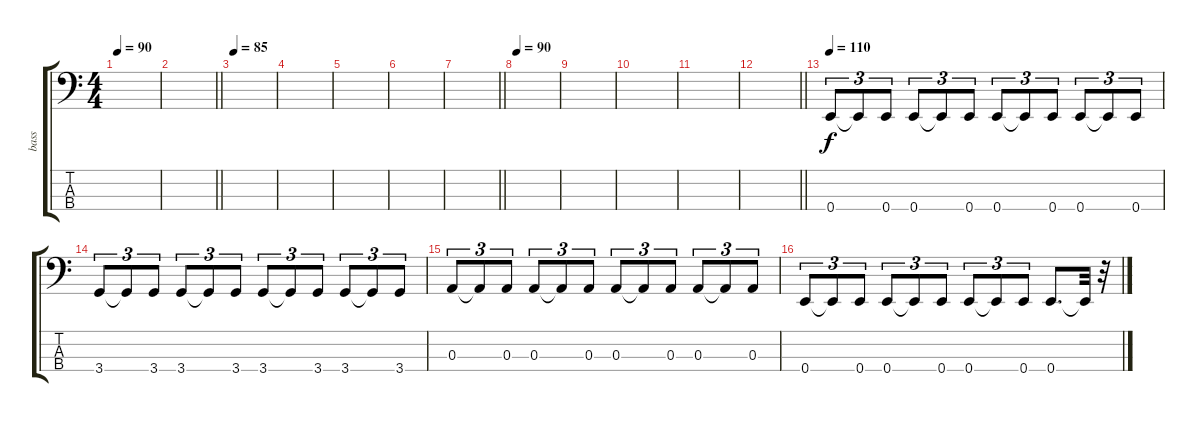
\track ("bass" "bass") {instrument electricbassfinger}
\staff {score tabs}
\tuning (G2 D2 A1 E1) {hide}
\ts (4 4)
\tempo 90
\clef f4
\ks c
|
\barLineRight lightlight
|
\section ("" "")
\tempo 85
|
|
|
|
\barLineRight lightlight
|
\section ("" "")
\tempo 90
|
|
|
|
\barLineRight lightlight
|
\section ("" "")
\tempo 110
0.4.8{tu (3 2)} 0.4{t}.8{tu (3 2)} 0.4.8{tu (3 2)} 0.4.8{tu (3 2)} 0.4{t}.8{tu (3 2)} 0.4.8{tu (3 2)} 0.4.8{tu (3 2)} 0.4{t}.8{tu (3 2)} 0.4.8{tu (3 2)} 0.4.8{tu (3 2)} 0.4{t}.8{tu (3 2)} 0.4.8{tu (3 2)} |
3.4.8{tu (3 2)} 3.4{t}.8{tu (3 2)} 3.4.8{tu (3 2)} 3.4.8{tu (3 2)} 3.4{t}.8{tu (3 2)} 3.4.8{tu (3 2)} 3.4.8{tu (3 2)} 3.4{t}.8{tu (3 2)} 3.4.8{tu (3 2)} 3.4.8{tu (3 2)} 3.4{t}.8{tu (3 2)} 3.4.8{tu (3 2)} |
0.3.8{tu (3 2)} 0.3{t}.8{tu (3 2)} 0.3.8{tu (3 2)} 0.3.8{tu (3 2)} 0.3{t}.8{tu (3 2)} 0.3.8{tu (3 2)} 0.3.8{tu (3 2)} 0.3{t}.8{tu (3 2)} 0.3.8{tu (3 2)} 0.3.8{tu (3 2)} 0.3{t}.8{tu (3 2)} 0.3.8{tu (3 2)} |
0.4.8{tu (3 2)} 0.4{t}.8{tu (3 2)} 0.4.8{tu (3 2)} 0.4.8{tu (3 2)} 0.4{t}.8{tu (3 2)} 0.4.8{tu (3 2)} 0.4.8{tu (3 2)} 0.4{t}.8{tu (3 2)} 0.4.8{tu (3 2)} 0.4.8{d} 0.4{t}.32 r.32
